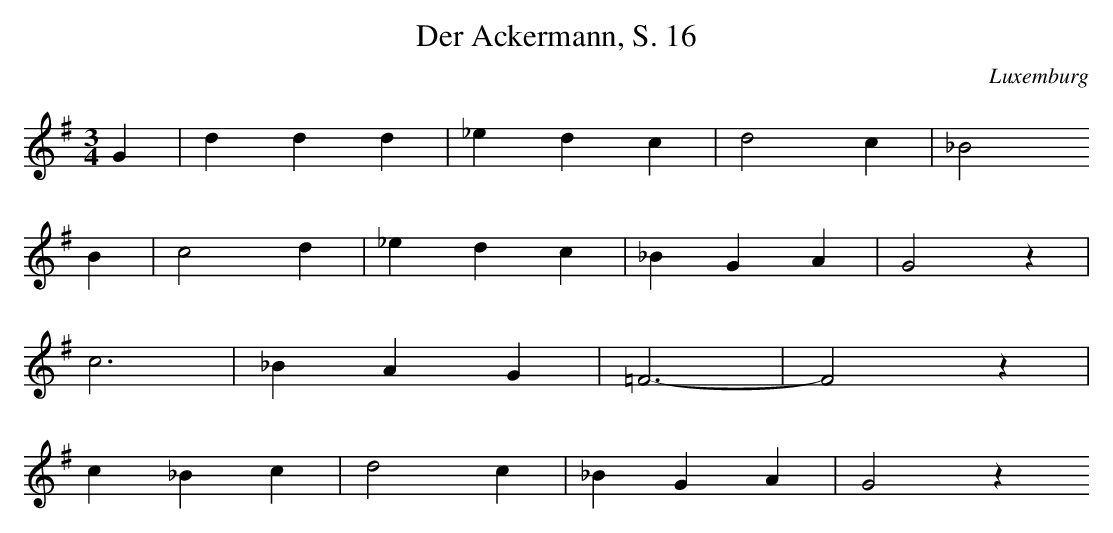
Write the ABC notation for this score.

X:1
T: Der Ackermann, S. 16
O: Luxemburg
M: 3/4
L: 1/4
K: G
G | ddd | _edc | d2c | _B2
B | c2d | _edc | _BGA | G2z |
c3 | _BAG | =F3- | F2z |
c_Bc | d2c | _BGA | G2z
